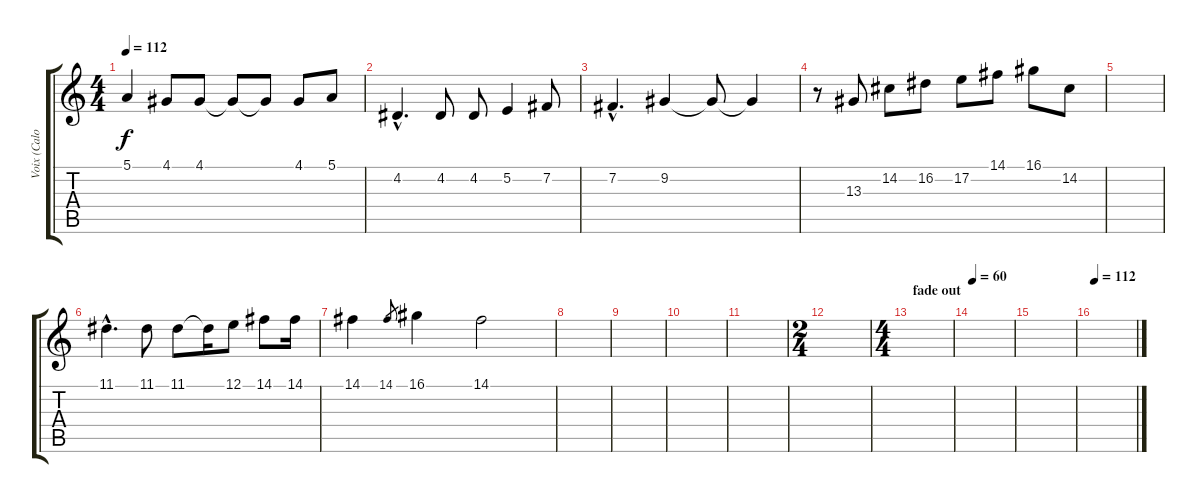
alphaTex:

\track ("Voix (Calogero)" "Voix (Calo") {instrument lead3calliope}
\staff {score tabs}
\tuning (E4 B3 G3 D3 A2 E2) {hide}
\ts (4 4)
\tempo 112
\clef g2
\ks c
5.1.4{dy f} 4.1.8 4.1.8 4.1{t}.8 4.1{t}.8 4.1.8 5.1.8 |
4.2{hac}.4{d} 4.2.8 4.2.8 5.2.4 7.2.8 |
7.2{hac}.4{d} 9.2.4 9.2{t}.8 9.2{t}.4 |
r.8 13.3.8 14.2.8 16.2.8 17.2.8 14.1.8 16.1.8 14.2.8 |
|
11.1{hac}.4{d} 11.1.8 11.1.8 11.1{t}.16 12.1.8 14.1.8 14.1.16 |
14.1.4 14.1.8{gr} 16.1.4 14.1.2 |
|
|
|
|
\ts (2 4)
|
\ts (4 4)
\section ("" "fade out")
|
\tempo 60
|
|
\tempo 112
